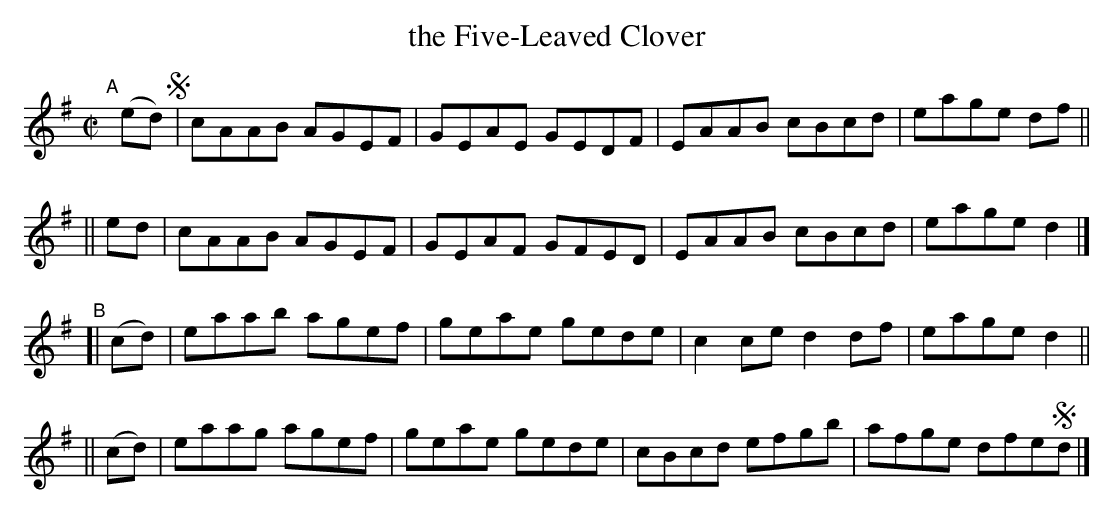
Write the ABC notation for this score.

X:1
T: the Five-Leaved Clover
M: C|
L: 1/8
K: Ador	% and/or Dmix
"^A"[|] (ed) !segno!|\
        cAAB AGEF | GEAE GEDF | EAAB cBcd | eage df ||
|| ed | cAAB AGEF | GEAF GFED | EAAB cBcd | eage d2 |]
"^B"\
[| (cd) | eaab agef | geae gede | c2ce d2df | eage d2 ||
|| (cd) | eaag agef | geae gede | cBcd efgb | afge dfe!segno!d |]
